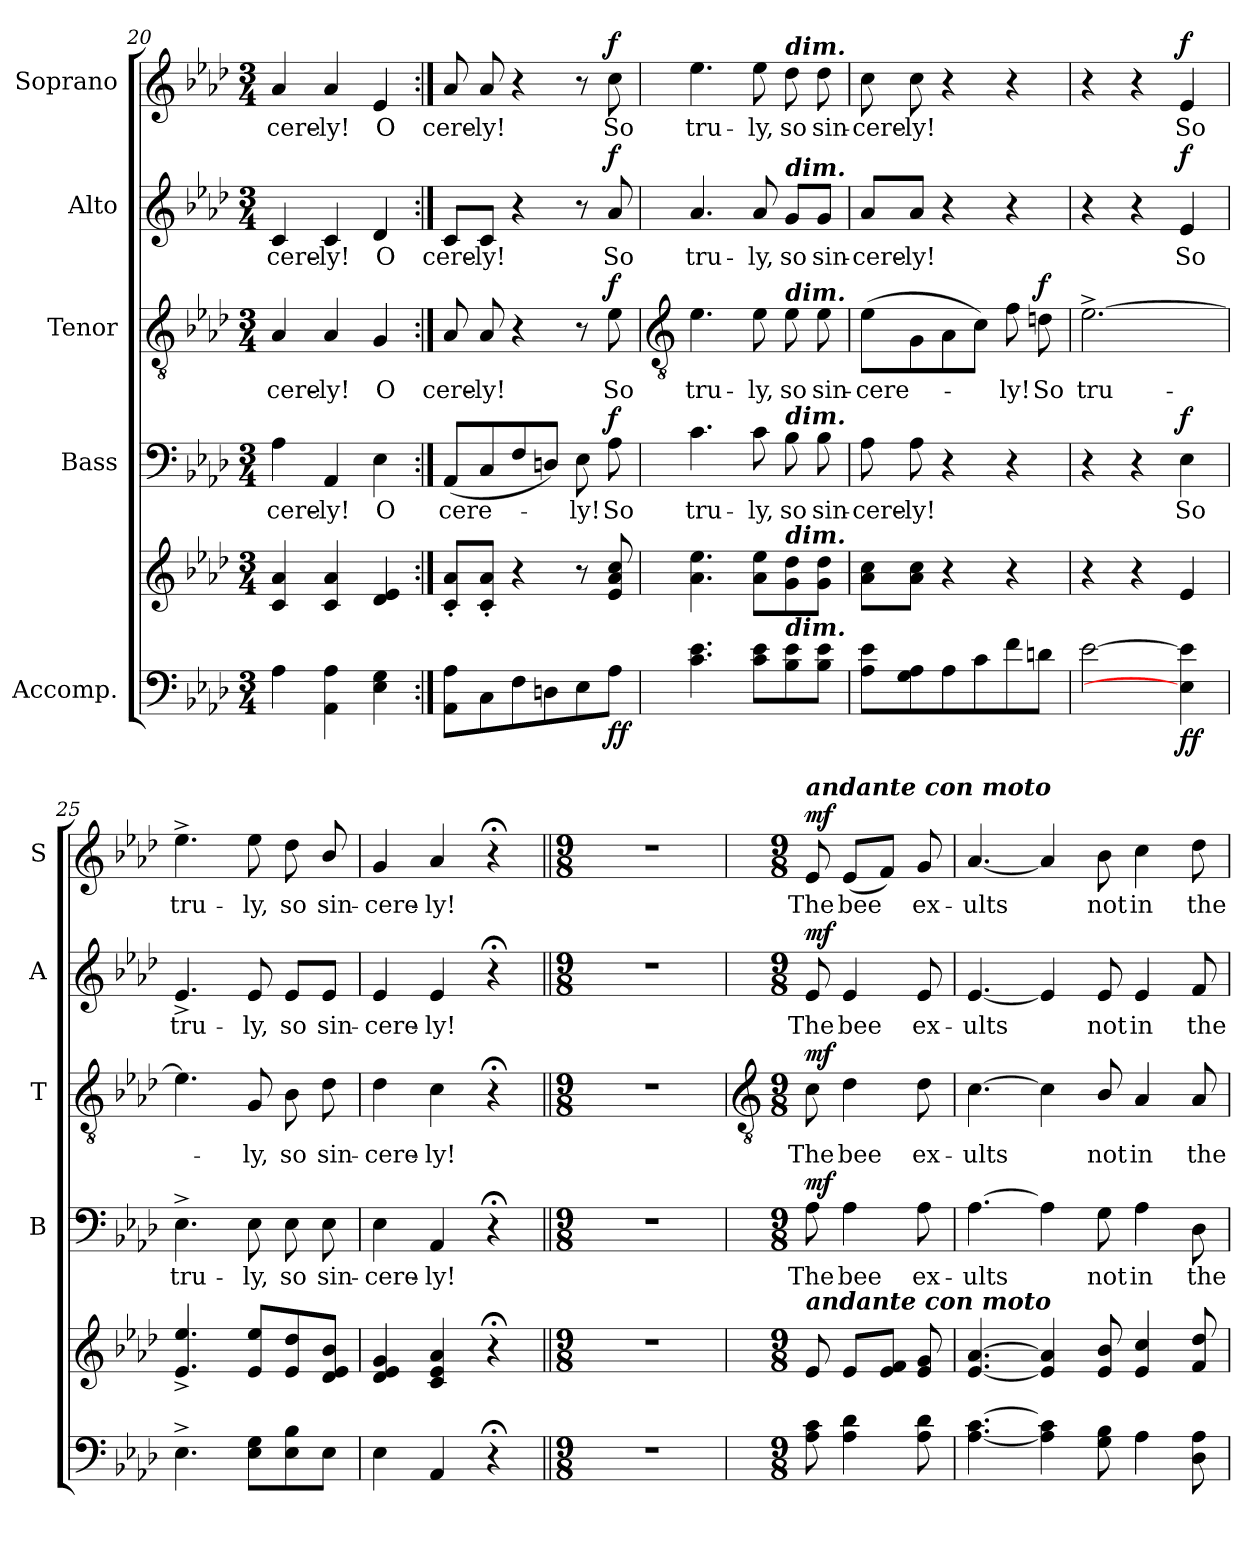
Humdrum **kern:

**kern	**kern	**dynam	**kern	**text	**dynam	**kern	**text	**dynam	**kern	**text	**dynam	**kern	**text	**dynam
*part5	*part5	*part5	*part4	*part4	*part4	*part3	*part3	*part3	*part2	*part2	*part2	*part1	*part1	*part1
*staff6	*staff5	*staff5/6	*staff4	*staff4	*staff4	*staff3	*staff3	*staff3	*staff2	*staff2	*staff2	*staff1	*staff1	*staff1
*I"Accomp.	*	*	*I"Bass	*	*	*I"Tenor	*	*	*I"Alto	*	*	*I"Soprano	*	*
*	*	*	*I'B	*	*	*I'T	*	*	*I'A	*	*	*I'S	*	*
*clefF4	*clefG2	*	*clefF4	*	*	*clefGv2	*	*	*clefG2	*	*	*clefG2	*	*
*k[b-e-a-d-]	*k[b-e-a-d-]	*	*k[b-e-a-d-]	*	*	*k[b-e-a-d-]	*	*	*k[b-e-a-d-]	*	*	*k[b-e-a-d-]	*	*
*A-:	*A-:	*	*A-:	*	*	*A-:	*	*	*A-:	*	*	*A-:	*	*
*M3/4	*M3/4	*	*M3/4	*	*	*M3/4	*	*	*M3/4	*	*	*M3/4	*	*
=20	=20	=20	=20	=20	=20	=20	=20	=20	=20	=20	=20	=20	=20	=20
!	!	!	!	!LO:LY:b	!	!	!LO:LY:b	!	!	!LO:LY:b	!	!	!LO:LY:b	!
4A-	4c 4a-	.	4A-	-cere-	.	4A-	-cere-	.	4c	-cere-	.	4a-	-cere-	.
!	!	!	!	!LO:LY:b	!	!	!LO:LY:b	!	!	!LO:LY:b	!	!	!LO:LY:b	!
4AA- 4A-	4c 4a-	.	4AA-	-ly!	.	4A-	-ly!	.	4c	-ly!	.	4a-	-ly!	.
!	!	!	!	!LO:LY:b	!	!	!LO:LY:b	!	!	!LO:LY:b	!	!	!LO:LY:b	!
4E- 4G	4d- 4e-	.	4E-	O	.	4G	O	.	4d-	O	.	4e-	O	.
=21:|!	=21:|!	=21:|!	=21:|!	=21:|!	=21:|!	=21:|!	=21:|!	=21:|!	=21:|!	=21:|!	=21:|!	=21:|!	=21:|!	=21:|!
!	!	!	!	!LO:LY:b	!	!	!LO:LY:b	!	!	!LO:LY:b	!	!	!LO:LY:b	!
8AA- 8A-L	8c' 8a-'L	.	(<8AA-L	-cere-	.	8A-	-cere-	.	8c/L	-cere-	.	8a-	-cere-	.
!	!	!	!	!	!	!	!LO:LY:b	!	!	!LO:LY:b	!	!	!LO:LY:b	!
8C	8c' 8a-'J	.	8C	.	.	8A-	-ly!	.	8c/J	-ly!	.	8a-	-ly!	.
8F	4r	.	8F	.	.	4r	.	.	4r	.	.	4r	.	.
8Dn	.	.	8DnJ)	.	.	.	.	.	.	.	.	.	.	.
!	!	!	!	!LO:LY:b	!	!	!	!	!	!	!	!	!	!
8E-	8r	.	8E-	ly!	.	8r	.	.	8r	.	.	8r	.	.
!	!	!LO:DY:b=2	!	!LO:LY:b	!	!	!LO:LY:b	!	!	!LO:LY:b	!	!	!LO:LY:b	!
!	!	!LO:DY:n=1:b	!	!	!LO:DY:b	!	!	!LO:DY:b	!	!	!LO:DY:b	!	!	!LO:DY:b
8A-J	8e- 8a- 8cc	f f	8A-	So	f	8e-	So	f	8a-	So	f	8cc	So	f
!!LO:LB:g=z
=22	=22	=22	=22	=22	=22	=22	=22	=22	=22	=22	=22	=22	=22	=22
*	*	*	*	*	*	*clefGv2	*	*	*	*	*	*	*	*
!	!	!	!	!LO:LY:b	!	!	!LO:LY:b	!	!	!LO:LY:b	!	!	!LO:LY:b	!
4.c 4.e-	4.a- 4.ee-	.	4.c	tru-	.	4.e-	tru-	.	4.a-	tru-	.	4.ee-	tru-	.
!	!	!	!	!LO:LY:b	!	!	!LO:LY:b	!	!	!LO:LY:b	!	!	!LO:LY:b	!
8c 8e-L	8a- 8ee-L	.	8c	-ly,	.	8e-	-ly,	.	8a-	-ly,	.	8ee-	-ly,	.
!	!	!	!	!	!	!	!	!	!	!	!	!LO:TX:a:Bi:t=dim.	!	!
!	!	!	!	!	!	!	!	!	!LO:TX:a:Bi:t=dim.	!	!	!	!	!
!	!	!	!	!	!	!LO:TX:a:Bi:t=dim.	!	!	!	!	!	!	!	!
!	!	!	!LO:TX:a:Bi:t=dim.	!	!	!	!	!	!	!	!	!	!	!
!	!LO:TX:a:Bi:t=dim.	!	!	!	!	!	!	!	!	!	!	!	!	!
!LO:TX:a:Bi:t=dim.	!	!	!	!	!	!	!	!	!	!	!	!	!	!
!	!	!	!	!LO:LY:b	!	!	!LO:LY:b	!	!	!LO:LY:b	!	!	!LO:LY:b	!
8B- 8e-	8g 8dd-	.	8B-	so	.	8e-	so	.	8g/L	so	.	8dd-	so	.
!	!	!	!	!LO:LY:b	!	!	!LO:LY:b	!	!	!LO:LY:b	!	!	!LO:LY:b	!
8B- 8e-J	8g 8dd-J	.	8B-	sin-	.	8e-	sin-	.	8g/J	sin-	.	8dd-	sin-	.
=23	=23	=23	=23	=23	=23	=23	=23	=23	=23	=23	=23	=23	=23	=23
!	!	!	!	!LO:LY:b	!	!	!LO:LY:b	!	!	!LO:LY:b	!	!	!LO:LY:b	!
8A- 8e-L	8a- 8ccL	.	8A-	-cere-	.	(>8e-L	-cere-	.	8a-/L	-cere-	.	8cc	-cere-	.
!	!	!	!	!LO:LY:b	!	!	!	!	!	!LO:LY:b	!	!	!LO:LY:b	!
8G 8A-	8a- 8ccJ	.	8A-	-ly!	.	8G	.	.	8a-/J	-ly!	.	8cc	-ly!	.
8A-	4r	.	4r	.	.	8A-	.	.	4r	.	.	4r	.	.
8c	.	.	.	.	.	8cJ)	.	.	.	.	.	.	.	.
!	!	!	!	!	!	!	!LO:LY:b	!	!	!	!	!	!	!
8f	4r	.	4r	.	.	8f	ly!	.	4r	.	.	4r	.	.
!	!	!	!	!	!	!	!LO:LY:b	!LO:DY:b	!	!	!	!	!	!
8dnJ	.	.	.	.	.	8dn	So	f	.	.	.	.	.	.
=24	=24	=24	=24	=24	=24	=24	=24	=24	=24	=24	=24	=24	=24	=24
!	!	!	!	!	!	!	!LO:LY:b	!	!	!	!	!	!	!
[2e-	4r	.	4r	.	.	[2.e-^	tru-	.	4r	.	.	4r	.	.
.	4r	.	4r	.	.	.	.	.	4r	.	.	4r	.	.
!	!	!LO:DY:b=2	!	!LO:LY:b	!	!	!	!	!	!LO:LY:b	!	!	!LO:LY:b	!
!	!	!LO:DY:n=1:b	!	!	!LO:DY:b	!	!	!	!	!	!LO:DY:b	!	!	!LO:DY:b
4E-] 4e-]	4e-	f f	4E-	So	f	.	.	.	4e-	So	f	4e-	So	f
=25	=25	=25	=25	=25	=25	=25	=25	=25	=25	=25	=25	=25	=25	=25
!	!	!	!	!LO:LY:b	!	!	!	!	!	!LO:LY:b	!	!	!LO:LY:b	!
4.E-^	4.e-^ 4.ee-^	.	4.E-^	tru-	.	4.e-]	.	.	4.e-^	tru-	.	4.ee-^	tru-	.
!	!	!	!	!LO:LY:b	!	!	!LO:LY:b	!	!	!LO:LY:b	!	!	!LO:LY:b	!
8E- 8GL	8e- 8ee-L	.	8E-	-ly,	.	8G	ly,	.	8e-	-ly,	.	8ee-	-ly,	.
!	!	!	!	!LO:LY:b	!	!	!LO:LY:b	!	!	!LO:LY:b	!	!	!LO:LY:b	!
8E- 8B-	8e- 8dd-	.	8E-	so	.	8B-	so	.	8e-/L	so	.	8dd-	so	.
!	!	!	!	!LO:LY:b	!	!	!LO:LY:b	!	!	!LO:LY:b	!	!	!LO:LY:b	!
8E-J	8d-/ 8e-/ 8b-/J	.	8E-	sin-	.	8d-	sin-	.	8e-/J	sin-	.	8b-/	sin-	.
=26	=26	=26	=26	=26	=26	=26	=26	=26	=26	=26	=26	=26	=26	=26
!	!	!	!	!LO:LY:b	!	!	!LO:LY:b	!	!	!LO:LY:b	!	!	!LO:LY:b	!
4E-	4d- 4e- 4g	.	4E-	-cere-	.	4d-	-cere-	.	4e-	-cere-	.	4g	-cere-	.
!	!	!	!	!LO:LY:b	!	!	!LO:LY:b	!	!	!LO:LY:b	!	!	!LO:LY:b	!
4AA-	4c 4e- 4a-	.	4AA-	-ly!	.	4c	-ly!	.	4e-	-ly!	.	4a-	-ly!	.
4r;<	4r;<	.	4r;<	.	.	4r;<	.	.	4r;<	.	.	4r;<	.	.
=27||	=27||	=27||	=27||	=27||	=27||	=27||	=27||	=27||	=27||	=27||	=27||	=27||	=27||	=27||
*M9/8	*M9/8	*	*M9/8	*	*	*M9/8	*	*	*M9/8	*	*	*M9/8	*	*
8%9r	8%9r	.	8%9r	.	.	8%9r	.	.	8%9r	.	.	8%9r	.	.
!!LO:LB:g=z
=28	=28	=28	=28	=28	=28	=28	=28	=28	=28	=28	=28	=28	=28	=28
*	*	*	*	*	*	*clefGv2	*	*	*	*	*	*	*	*
*M9/8	*M9/8	*	*M9/8	*	*	*M9/8	*	*	*M9/8	*	*	*M9/8	*	*
*	*	*	*	*	*	*	*	*	*	*	*	*MM84	*	*
!	!	!	!	!	!	!	!	!	!	!	!	!LO:TX:a:Bi:t=andante con moto	!	!
!	!LO:TX:a:Bi:t=andante con moto	!	!	!	!	!	!	!	!	!	!	!	!	!
!	!	!LO:DY:b=2	!	!LO:LY:b	!	!	!LO:LY:b	!	!	!LO:LY:b	!	!	!LO:LY:b	!
!	!	!LO:DY:n=1:b	!	!	!LO:DY:b	!	!	!LO:DY:b	!	!	!LO:DY:b	!	!	!LO:DY:b
8A- 8c	8e-	mf mf	8A-	The	mf	8c	The	mf	8e-	The	mf	8e-	The	mf
!	!	!	!	!LO:LY:b	!	!	!LO:LY:b	!	!	!LO:LY:b	!	!	!LO:LY:b	!
4A- 4d-	8e-L	.	4A-	bee	.	4d-	bee	.	4e-	bee	.	(<8e-L	bee	.
.	8e- 8fJ	.	.	.	.	.	.	.	.	.	.	8fJ)	.	.
!	!	!	!	!LO:LY:b	!	!	!LO:LY:b	!	!	!LO:LY:b	!	!	!LO:LY:b	!
8A- 8d-	8e- 8g	.	8A-	ex-	.	8d-	ex-	.	8e-	ex-	.	8g	ex-	.
=29	=29	=29	=29	=29	=29	=29	=29	=29	=29	=29	=29	=29	=29	=29
!	!	!	!	!LO:LY:b	!	!	!LO:LY:b	!	!	!LO:LY:b	!	!	!LO:LY:b	!
[4.A- [4.c	[4.e- [4.a-	.	[4.A-	-ults	.	[4.c	-ults	.	[4.e-	-ults	.	[4.a-	-ults	.
4A-] 4c]	4e-] 4a-]	.	4A-]	.	.	4c]	.	.	4e-]	.	.	4a-]	.	.
!	!	!	!	!LO:LY:b	!	!	!LO:LY:b	!	!	!LO:LY:b	!	!	!LO:LY:b	!
8G 8B-	8e- 8b-	.	8G	not	.	8B-/	not	.	8e-	not	.	8b-	not	.
!	!	!	!	!LO:LY:b	!	!	!LO:LY:b	!	!	!LO:LY:b	!	!	!LO:LY:b	!
4A-	4e- 4cc	.	4A-	in	.	4A-	in	.	4e-	in	.	4cc	in	.
!	!	!	!	!LO:LY:b	!	!	!LO:LY:b	!	!	!LO:LY:b	!	!	!LO:LY:b	!
8D- 8A-	8f 8dd-	.	8D-	the	.	8A-	the	.	8f	the	.	8dd-	the	.
=	=	=	=	=	=	=	=	=	=	=	=	=	=	=
*-	*-	*-	*-	*-	*-	*-	*-	*-	*-	*-	*-	*-	*-	*-
